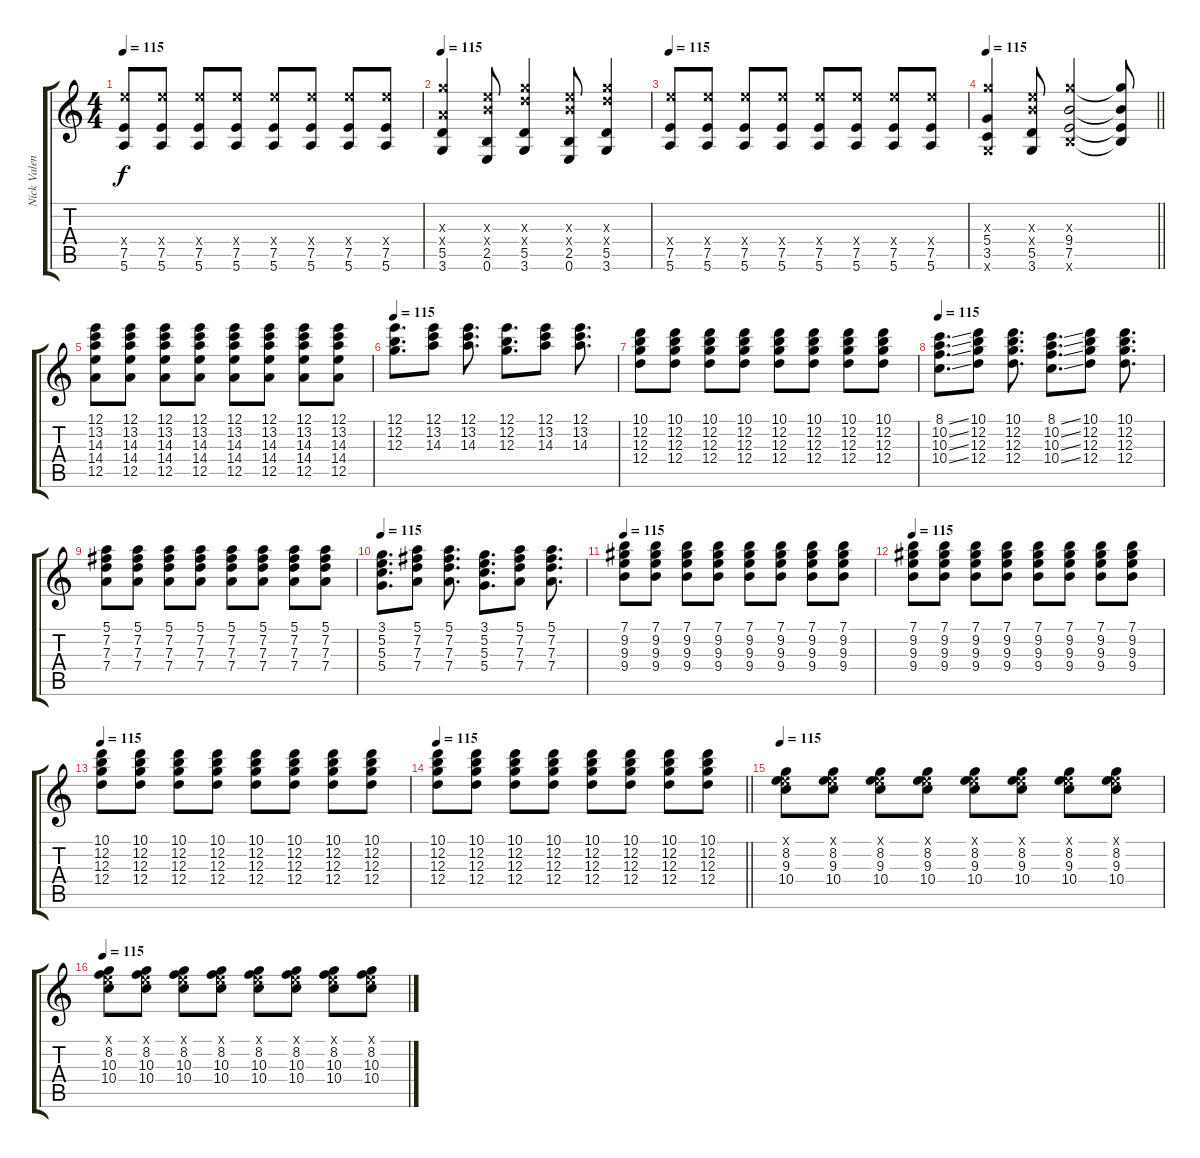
\track ("Nick Valensi (Guerzo)" "Nick Valen") {instrument distortionguitar}
\staff {score tabs}
\tuning (E4 B3 G3 D3 A2 E2) {hide}
\ts (4 4)
\tempo 115
\clef g2
\ks c
(14.4{x} 7.5 5.6).8{dy f} (14.4{x} 7.5 5.6).8 (14.4{x} 7.5 5.6).8 (14.4{x} 7.5 5.6).8 (14.4{x} 7.5 5.6).8 (14.4{x} 7.5 5.6).8 (14.4{x} 7.5 5.6).8 (14.4{x} 7.5 5.6).8 |
\tempo 115
(12.3{x} 7.4{x} 5.5 3.6).4 (9.3{x} 9.4{x} 2.5 0.6).8 (12.3{x} 12.4{x} 5.5 3.6).4 (9.3{x} 9.4{x} 2.5 0.6).8 (12.3{x} 12.4{x} 5.5 3.6).4 |
\tempo 115
(14.4{x} 7.5 5.6).8 (14.4{x} 7.5 5.6).8 (14.4{x} 7.5 5.6).8 (14.4{x} 7.5 5.6).8 (14.4{x} 7.5 5.6).8 (14.4{x} 7.5 5.6).8 (14.4{x} 7.5 5.6).8 (14.4{x} 7.5 5.6).8 |
\tempo 115
\barLineRight lightlight
(12.3{x} 5.4 3.5 3.6{x}).4 (9.3{x} 9.4{x} 5.5 3.6).8 (12.3{x} 9.4 7.5 7.6{x}).2 (12.3{t} 9.4{t} 7.5{t} 7.6{t}).8 |
(12.1 13.2 14.3 14.4 12.5).8 (12.1 13.2 14.3 14.4 12.5).8 (12.1 13.2 14.3 14.4 12.5).8 (12.1 13.2 14.3 14.4 12.5).8 (12.1 13.2 14.3 14.4 12.5).8 (12.1 13.2 14.3 14.4 12.5).8 (12.1 13.2 14.3 14.4 12.5).8 (12.1 13.2 14.3 14.4 12.5).8 |
\tempo 115
(12.1 12.2 12.3).8{d} (12.1 13.2 14.3).8 (12.1 13.2 14.3).8{d} (12.1 12.2 12.3).8{d} (12.1 13.2 14.3).8 (12.1 13.2 14.3).8{d} |
(10.1 12.2 12.3 12.4).8 (10.1 12.2 12.3 12.4).8 (10.1 12.2 12.3 12.4).8 (10.1 12.2 12.3 12.4).8 (10.1 12.2 12.3 12.4).8 (10.1 12.2 12.3 12.4).8 (10.1 12.2 12.3 12.4).8 (10.1 12.2 12.3 12.4).8 |
\tempo 115
(8.1{ss} 10.2{ss} 10.3{ss} 10.4{ss}).8{d} (10.1 12.2 12.3 12.4).8 (10.1 12.2 12.3 12.4).8{d} (8.1{ss} 10.2{ss} 10.3{ss} 10.4{ss}).8{d} (10.1 12.2 12.3 12.4).8 (10.1 12.2 12.3 12.4).8{d} |
(5.1 7.2 7.3 7.4).8 (5.1 7.2 7.3 7.4).8 (5.1 7.2 7.3 7.4).8 (5.1 7.2 7.3 7.4).8 (5.1 7.2 7.3 7.4).8 (5.1 7.2 7.3 7.4).8 (5.1 7.2 7.3 7.4).8 (5.1 7.2 7.3 7.4).8 |
\tempo 115
(3.1 5.2 5.3 5.4).8{d} (5.1 7.2 7.3 7.4).8 (5.1 7.2 7.3 7.4).8{d} (3.1 5.2 5.3 5.4).8{d} (5.1 7.2 7.3 7.4).8 (5.1 7.2 7.3 7.4).8{d} |
\tempo 115
(7.1 9.2 9.3 9.4).8 (7.1 9.2 9.3 9.4).8 (7.1 9.2 9.3 9.4).8 (7.1 9.2 9.3 9.4).8 (7.1 9.2 9.3 9.4).8 (7.1 9.2 9.3 9.4).8 (7.1 9.2 9.3 9.4).8 (7.1 9.2 9.3 9.4).8 |
\tempo 115
(7.1 9.2 9.3 9.4).8 (7.1 9.2 9.3 9.4).8 (7.1 9.2 9.3 9.4).8 (7.1 9.2 9.3 9.4).8 (7.1 9.2 9.3 9.4).8 (7.1 9.2 9.3 9.4).8 (7.1 9.2 9.3 9.4).8 (7.1 9.2 9.3 9.4).8 |
\tempo 115
(10.1 12.2 12.3 12.4).8 (10.1 12.2 12.3 12.4).8 (10.1 12.2 12.3 12.4).8 (10.1 12.2 12.3 12.4).8 (10.1 12.2 12.3 12.4).8 (10.1 12.2 12.3 12.4).8 (10.1 12.2 12.3 12.4).8 (10.1 12.2 12.3 12.4).8 |
\tempo 115
\barLineRight lightlight
(10.1 12.2 12.3 12.4).8 (10.1 12.2 12.3 12.4).8 (10.1 12.2 12.3 12.4).8 (10.1 12.2 12.3 12.4).8 (10.1 12.2 12.3 12.4).8 (10.1 12.2 12.3 12.4).8 (10.1 12.2 12.3 12.4).8 (10.1 12.2 12.3 12.4).8 |
\tempo 115
(0.1{x} 8.2 9.3 10.4).8 (0.1{x} 8.2 9.3 10.4).8 (0.1{x} 8.2 9.3 10.4).8 (0.1{x} 8.2 9.3 10.4).8 (0.1{x} 8.2 9.3 10.4).8 (0.1{x} 8.2 9.3 10.4).8 (0.1{x} 8.2 9.3 10.4).8 (0.1{x} 8.2 9.3 10.4).8 |
\tempo 115
(0.1{x} 8.2 10.3 10.4).8 (0.1{x} 8.2 10.3 10.4).8 (0.1{x} 8.2 10.3 10.4).8 (0.1{x} 8.2 10.3 10.4).8 (0.1{x} 8.2 10.3 10.4).8 (0.1{x} 8.2 10.3 10.4).8 (0.1{x} 8.2 10.3 10.4).8 (0.1{x} 8.2 10.3 10.4).8
